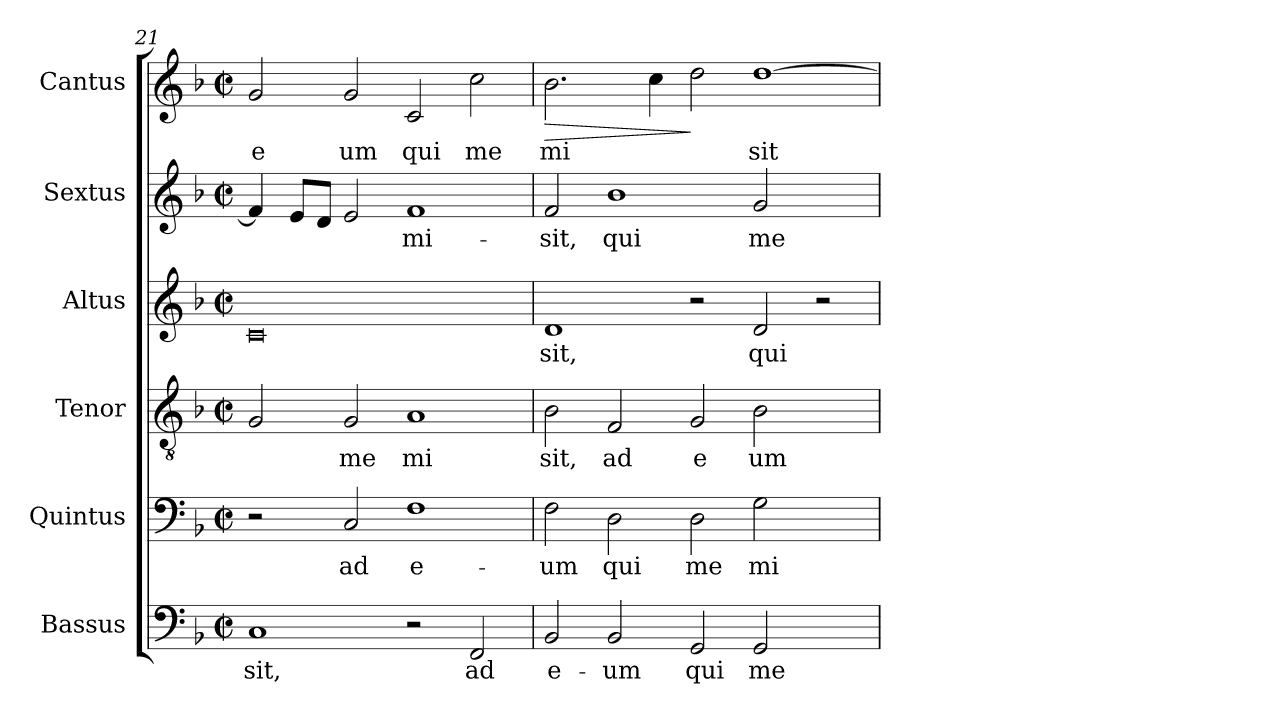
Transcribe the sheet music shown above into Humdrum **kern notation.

**kern	**text	**kern	**text	**kern	**text	**kern	**text	**kern	**text	**kern	**text	**dynam
*part6	*part6	*part5	*part5	*part4	*part4	*part3	*part3	*part2	*part2	*part1	*part1	*part1
*staff6	*staff6	*staff5	*staff5	*staff4	*staff4	*staff3	*staff3	*staff2	*staff2	*staff1	*staff1	*staff1
*I"Bassus	*	*I"Quintus	*	*I"Tenor	*	*I"Altus	*	*I"Sextus	*	*I"Cantus	*	*
!!LO:LB:g=z
*clefF4	*	*clefF4	*	*clefGv2	*	*clefG2	*	*clefG2	*	*clefG2	*	*
*k[b-]	*	*k[b-]	*	*k[b-]	*	*k[b-]	*	*k[b-]	*	*k[b-]	*	*
*F:	*	*F:	*	*F:	*	*F:	*	*F:	*	*F:	*	*
*M2/2	*	*M2/2	*	*M2/2	*	*M2/2	*	*M2/2	*	*M2/2	*	*
*met(c|)	*	*met(c|)	*	*met(c|)	*	*met(c|)	*	*met(c|)	*	*met(c|)	*	*
=21	=21	=21	=21	=21	=21	=21	=21	=21	=21	=21	=21	=21
!	!LO:LY:b	!	!	!	!LO:LY:b	!	!LO:LY:b:cj	!	!LO:LY:b	!	!LO:LY:b	!
1C	-sit,	2r	.	2G/	.	0c	.	4f/]	.	2g/	e	.
!	!	!	!	!	!	!	!	!	!LO:LY:b	!	!	!
.	.	.	.	.	.	.	.	8e/L	.	.	.	.
!	!	!	!	!	!	!	!	!	!LO:LY:b	!	!	!
.	.	.	.	.	.	.	.	8d/J	.	.	.	.
!	!	!	!LO:LY:b:cj	!	!LO:LY:b	!	!	!	!LO:LY:b	!	!LO:LY:b	!
.	.	2C/	ad	2G/	me	.	.	2e/	.	2g/	um	.
!	!	!	!LO:LY:b:cj	!	!LO:LY:b	!	!	!	!LO:LY:b	!	!LO:LY:b	!
2r	.	1F	e-	1A	mi	.	.	1f	mi-	2c/	qui	.
!	!LO:LY:b	!	!	!	!	!	!	!	!	!	!LO:LY:b	!
2FF/	ad	.	.	.	.	.	.	.	.	2cc\	me	.
=22	=22	=22	=22	=22	=22	=22	=22	=22	=22	=22	=22	=22
!	!LO:LY:b	!	!LO:LY:b:cj	!	!LO:LY:b	!	!LO:LY:b:cj	!	!LO:LY:b	!	!LO:LY:b	!LO:HP:b
2BB-/	e-	2F\	-um	2B-\	sit,	1d	sit,	2f/	-sit,	2.b-\	mi	>
!	!LO:LY:b	!	!LO:LY:b:cj	!	!LO:LY:b	!	!	!	!LO:LY:b	!	!	!
2BB-/	-um	2D\	qui	2F/	ad	.	.	1b-	qui	.	.	.
!	!	!	!	!	!	!	!	!	!	!	!LO:LY:b	!
.	.	.	.	.	.	.	.	.	.	4cc<\	.	.
!	!LO:LY:b	!	!LO:LY:b:cj	!	!LO:LY:b	!	!	!	!	!	!LO:LY:b	!
2GG/	qui	2D\	me	2G/	e	2r	.	.	.	2dd\	.	]
!	!LO:LY:b	!	!LO:LY:b:cj	!	!LO:LY:b	!	!LO:LY:b:cj	!	!LO:LY:b	!	!LO:LY:b	!
2GG/	me	2G\	mi-	2B-\	um	2d/	qui-	2g/	me	[>1dd	sit	.
2ryy	.	2ryy	.	2ryy	.	2r	.	2ryy	.	.	.	.
=	=	=	=	=	=	=	=	=	=	=	=	=
*-	*-	*-	*-	*-	*-	*-	*-	*-	*-	*-	*-	*-
